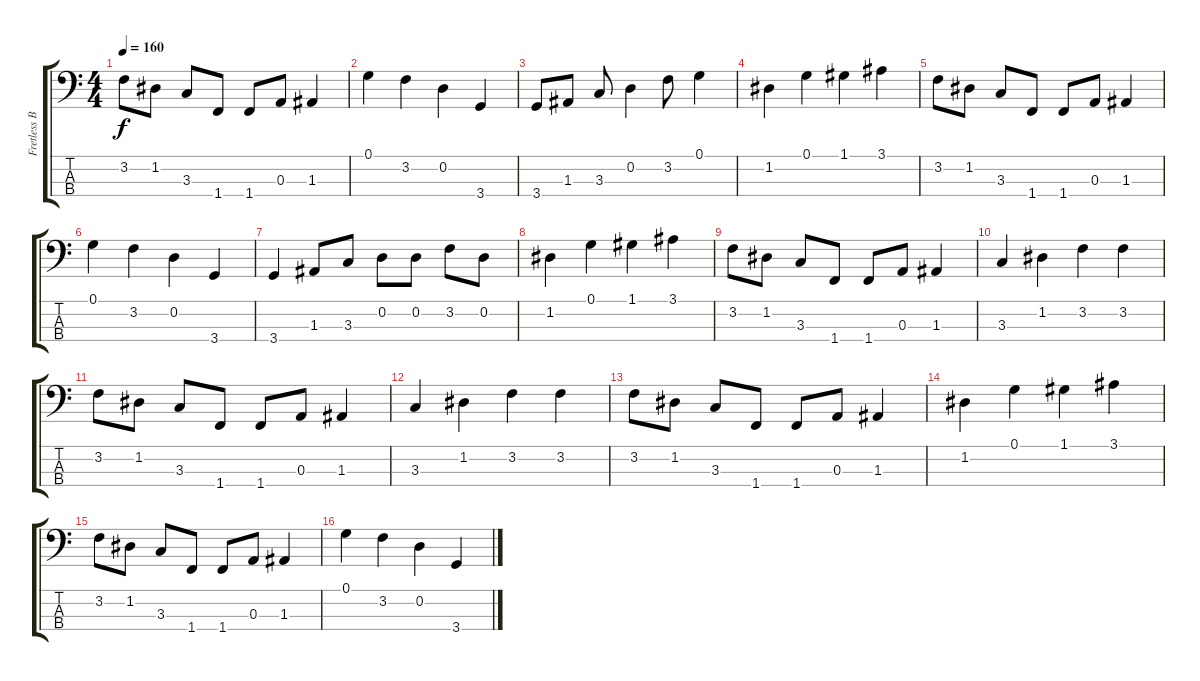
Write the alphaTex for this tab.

\track ("Fretless Bass" "Fretless B") {instrument fretlessbass}
\staff {score tabs}
\tuning (G2 D2 A1 E1) {hide}
\ts (4 4)
\tempo 160
\clef f4
\ks c
3.2.8{dy f} 1.2.8 3.3.8 1.4.8 1.4.8 0.3.8 1.3.4 |
0.1.4 3.2.4 0.2.4 3.4.4 |
3.4.8 1.3.8 3.3.8 0.2.4 3.2.8 0.1.4 |
1.2.4 0.1.4 1.1.4 3.1.4 |
3.2.8 1.2.8 3.3.8 1.4.8 1.4.8 0.3.8 1.3.4 |
0.1.4 3.2.4 0.2.4 3.4.4 |
3.4.4 1.3.8 3.3.8 0.2.8 0.2.8 3.2.8 0.2.8 |
1.2.4 0.1.4 1.1.4 3.1.4 |
3.2.8 1.2.8 3.3.8 1.4.8 1.4.8 0.3.8 1.3.4 |
3.3.4 1.2.4 3.2.4 3.2.4 |
3.2.8 1.2.8 3.3.8 1.4.8 1.4.8 0.3.8 1.3.4 |
3.3.4 1.2.4 3.2.4 3.2.4 |
3.2.8 1.2.8 3.3.8 1.4.8 1.4.8 0.3.8 1.3.4 |
1.2.4 0.1.4 1.1.4 3.1.4 |
3.2.8 1.2.8 3.3.8 1.4.8 1.4.8 0.3.8 1.3.4 |
0.1.4 3.2.4 0.2.4 3.4.4
